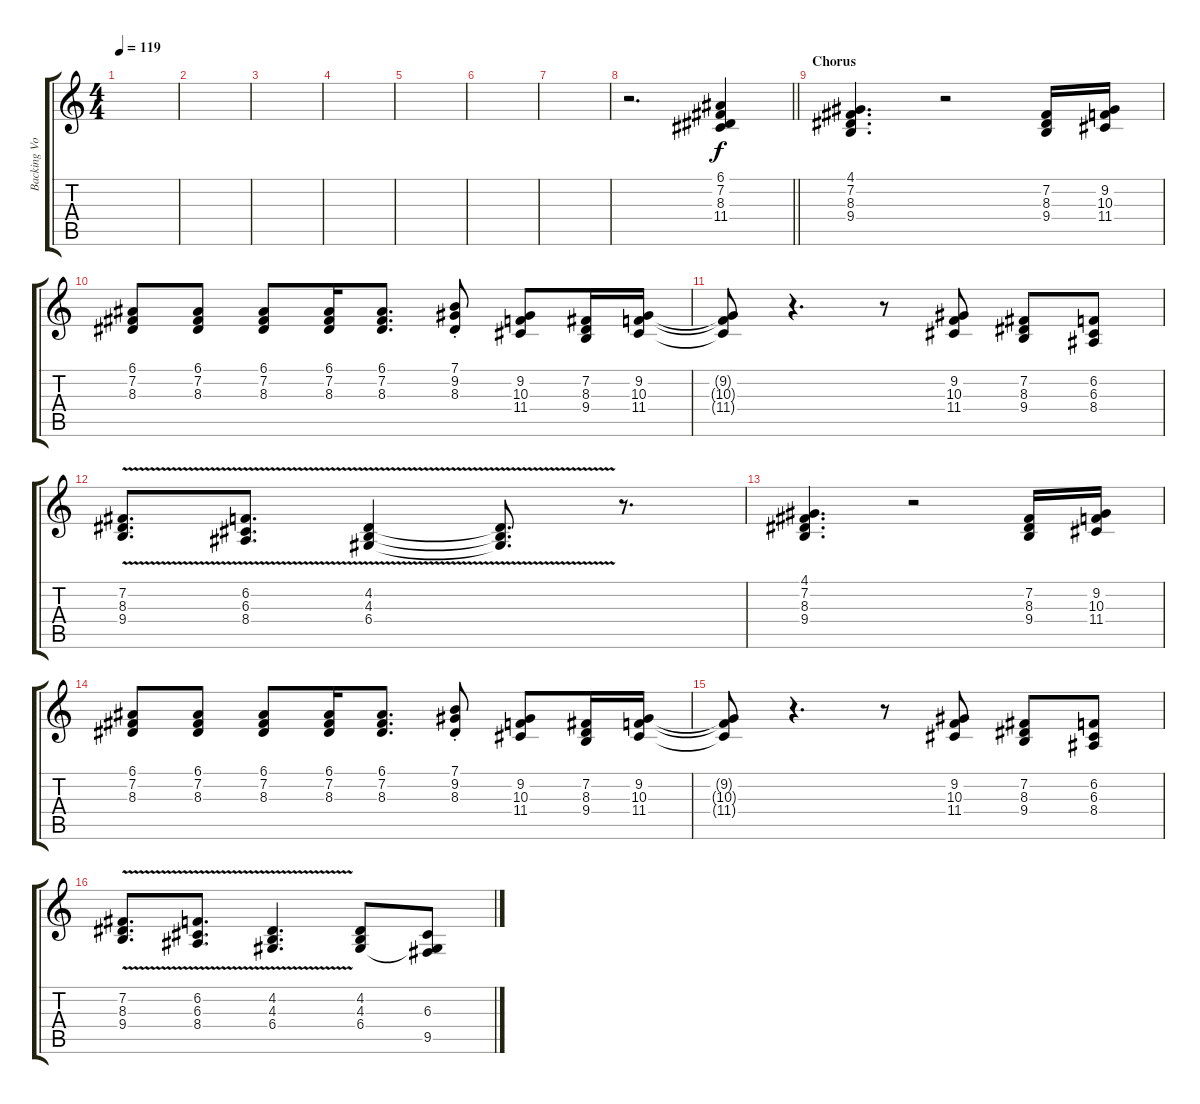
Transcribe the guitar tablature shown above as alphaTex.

\track ("Backing Vocals" "Backing Vo") {instrument pad7halo}
\staff {score tabs}
\tuning (E4 B3 G3 D3 A2 E2) {hide}
\ts (4 4)
\tempo 119
\clef g2
\ks c
|
|
|
|
|
|
|
\barLineRight lightlight
r.2{d} (6.1 7.2 8.3 11.4).4 |
\section ("" "Chorus")
(4.1 7.2 8.3 9.4).4{d} r.2 (7.2 8.3 9.4).16 (9.2 10.3 11.4).16 |
(6.1 7.2 8.3).8 (6.1 7.2 8.3).8 (6.1 7.2 8.3).8 (6.1 7.2 8.3).16 (6.1 7.2 8.3).8{d} (7.1{st} 9.2{st} 8.3{st}).8 (9.2 10.3 11.4).8 (7.2 8.3 9.4).16 (9.2 10.3 11.4).16 |
(9.2{t} 10.3{t} 11.4{t}).8 r.4{d} r.8 (9.2 10.3 11.4).8 (7.2 8.3 9.4).8 (6.2 6.3 8.4).8 |
(7.2{v} 8.3 9.4).8{d} (6.2{v} 6.3 8.4).8{d} (4.2{v} 4.3 6.4).4 (4.2{t} 4.3{t} 6.4{t}).8{d} r.8{d} |
(4.1 7.2 8.3 9.4).4{d} r.2 (7.2 8.3 9.4).16 (9.2 10.3 11.4).16 |
(6.1 7.2 8.3).8 (6.1 7.2 8.3).8 (6.1 7.2 8.3).8 (6.1 7.2 8.3).16 (6.1 7.2 8.3).8{d} (7.1{st} 9.2{st} 8.3{st}).8 (9.2 10.3 11.4).8 (7.2 8.3 9.4).16 (9.2 10.3 11.4).16 |
(9.2{t} 10.3{t} 11.4{t}).8 r.4{d} r.8 (9.2 10.3 11.4).8 (7.2 8.3 9.4).8 (6.2 6.3 8.4).8 |
(7.2{v} 8.3 9.4).8{d} (6.2{v} 6.3 8.4).8{d} (4.2{v} 4.3 6.4).4{d} (4.2 4.3 6.4).8 (6.3 6.4{t} 9.5).8
